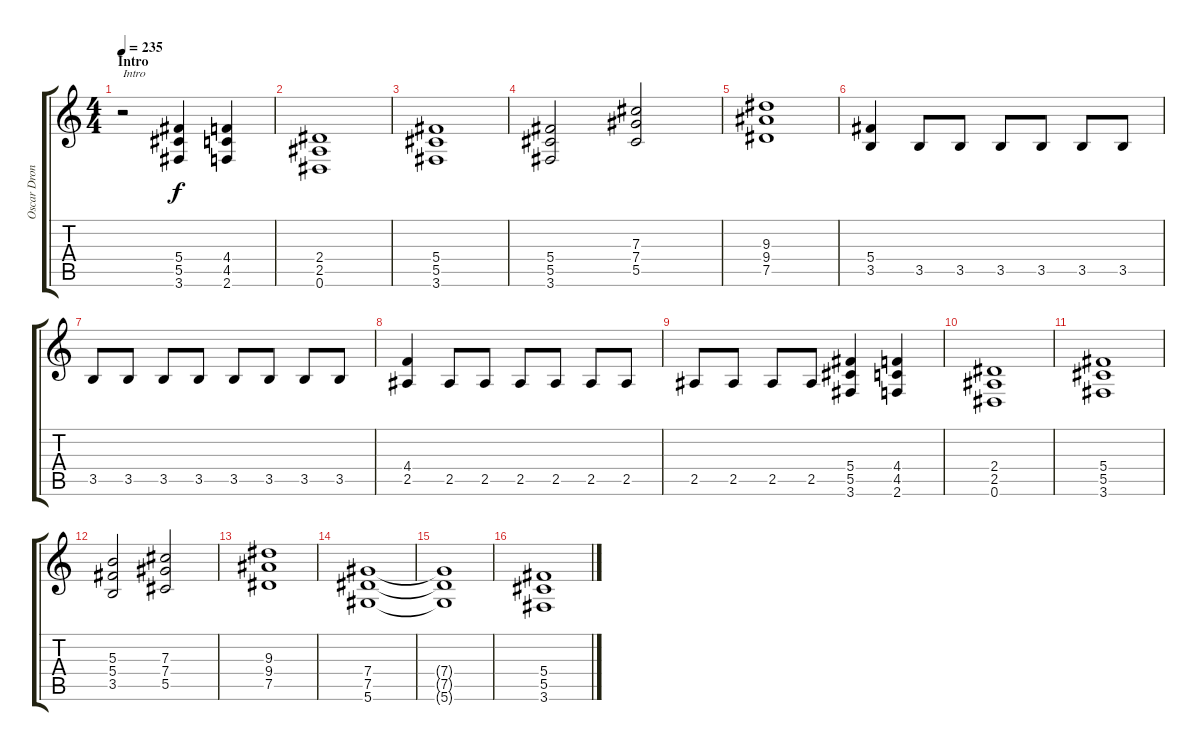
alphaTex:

\track ("Oscar Dronjak (Rhythm - Lead Guitar)" "Oscar Dron") {instrument distortionguitar}
\staff {score tabs}
\tuning (Eb4 Bb3 Gb3 Db3 Ab2 Eb2) {hide}
\ts (4 4)
\section ("" "Intro")
\tempo 235
\clef g2
\ks c
r.2{txt "Intro" dy f instrument distortionguitar} (5.4 5.5 3.6).4 (4.4 4.5 2.6).4 |
(2.4 2.5 0.6).1 |
(5.4 5.5 3.6).1 |
(5.4 5.5 3.6).2 (7.3 7.4 5.5).2 |
(9.3 9.4 7.5).1 |
(5.4 3.5).4 3.5.8 3.5.8 3.5.8 3.5.8 3.5.8 3.5.8 |
3.5.8 3.5.8 3.5.8 3.5.8 3.5.8 3.5.8 3.5.8 3.5.8 |
(4.4 2.5).4 2.5.8 2.5.8 2.5.8 2.5.8 2.5.8 2.5.8 |
2.5.8 2.5.8 2.5.8 2.5.8 (5.4 5.5 3.6).4 (4.4 4.5 2.6).4 |
(2.4 2.5 0.6).1 |
(5.4 5.5 3.6).1 |
(5.3 5.4 3.5).2 (7.3 7.4 5.5).2 |
(9.3 9.4 7.5).1 |
(7.4 7.5 5.6).1 |
(7.4{t} 7.5{t} 5.6{t}).1 |
(5.4 5.5 3.6).1
